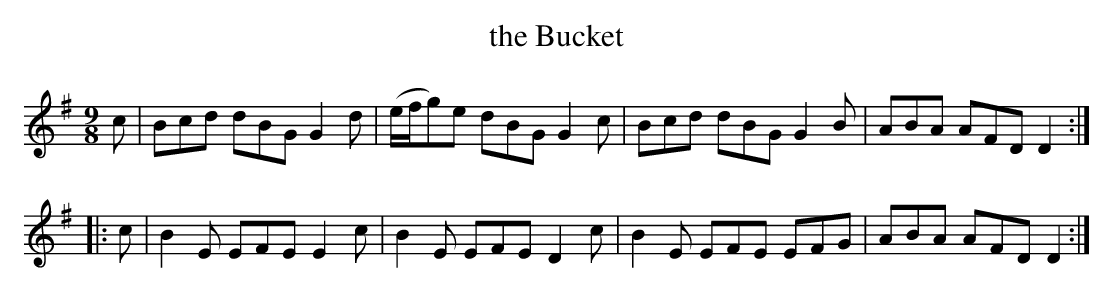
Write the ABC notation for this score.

X:1
T:the Bucket
M:9/8
K:DMix
c|\
Bcd dBG G2d| (e/f/g)e dBG G2c|\
Bcd dBG G2B| ABA AFD D2:|
|:c|\
B2E EFE E2c| B2E EFE D2c|\
B2E EFE EFG| ABA AFD D2:|
